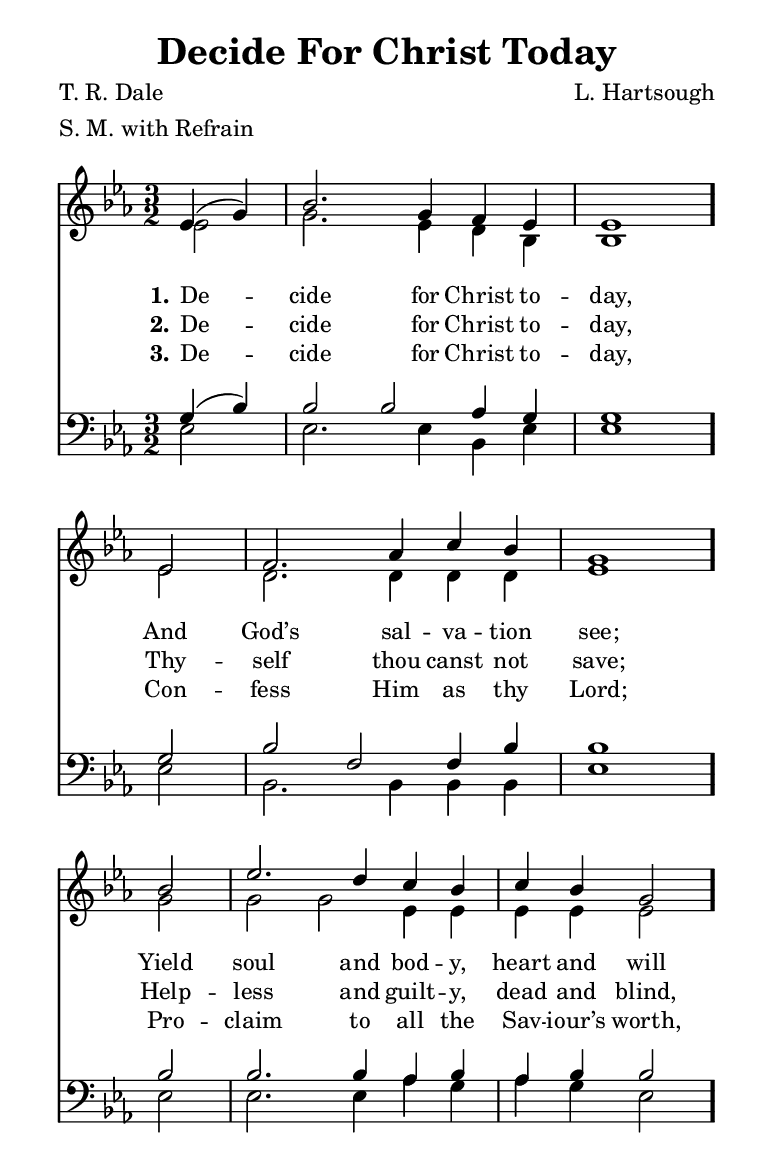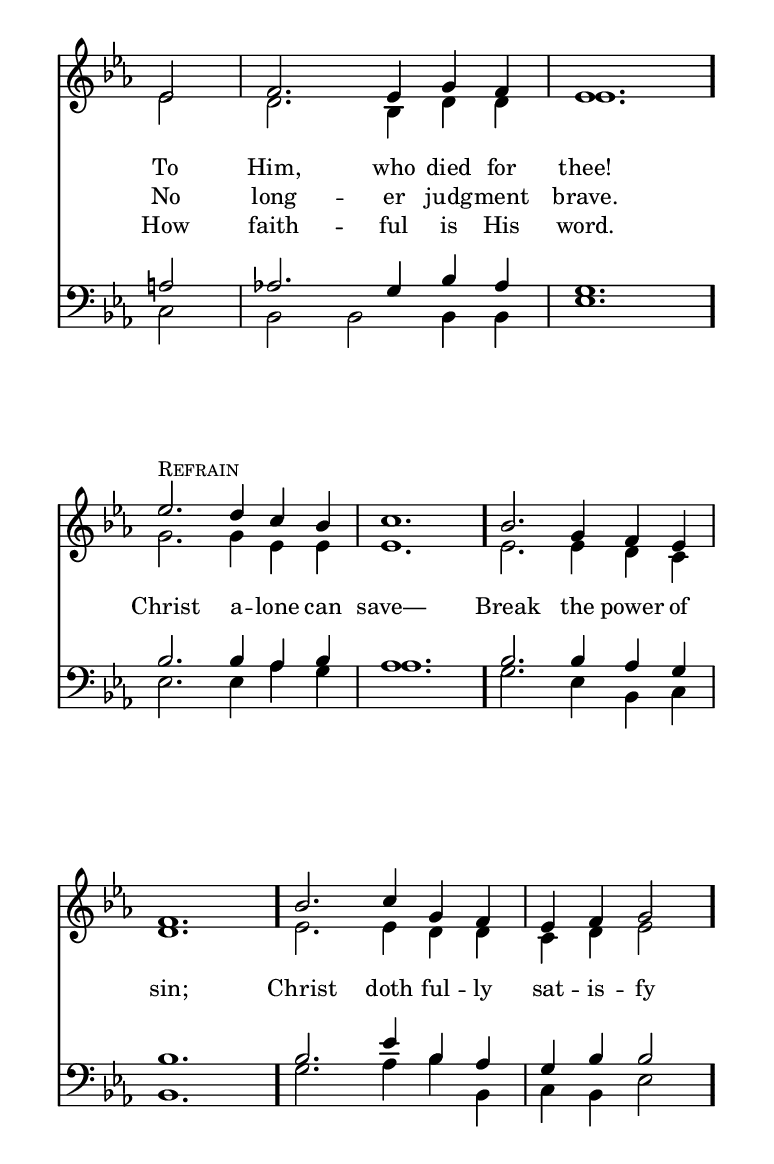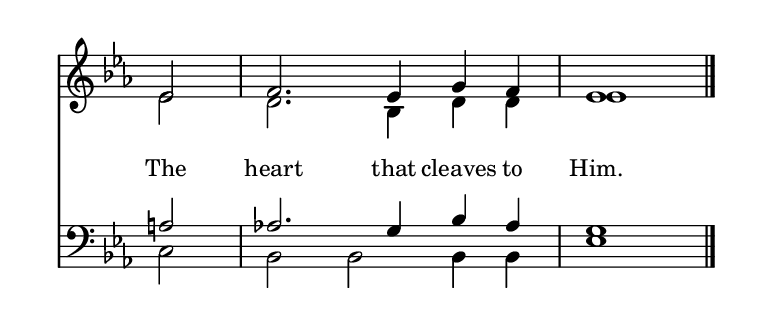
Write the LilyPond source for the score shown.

\include "common/global.ily"
\paper {
  \include "common/paper.ily"
  %ragged-bottom = ##t
  %ragged-last-bottom = ##t
  %systems-per-page = ##f
  %page-count = ##f
}

\header{
  hymnnumber = "79"
  title = "Decide For Christ Today"
  tunename = "Welcome Voice"
  meter = "S. M. with Refrain"
  poet = "T. R. Dale"
  composer = "L. Hartsough"
  %copyright = ""
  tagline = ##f
}

% for fermata in MIDI
ta = { \tempo 4=140 }
tb = { \tempo 4=70  }

patternAA = { c4( c4) | c2. c4 c4 c4 | c1 }
patternAB = { c2      | c2. c4 c4 c4 | c1 }
patternAC = { c4( c4) | c2  c2 c4 c4 | c1 }

patternBA = { \patternAB }
patternBB = { c2 | c2 c2 c4 c4 | c1 }

patternCA = { c2 | c2. c4 c4 c4 | c4 c4 c2 }
patternCB = { c2 | c2  c2 c4 c4 | c4 c4 c2 }

patternDA = { c2 | c2. c4 c4 c4 | c1. }
patternDB = { c2 | c2  c2 c4 c4 | c1. }

patternEA = { c2. c4 c4 c4 | c1. }

patternFA = { c2. c4 c4 c4 | c4 c4 c2 }

patternGA = { c2 | c2. c4 c4 c4 | c1 }
patternGB = { c2 | c2  c2 c4 c4 | c1 }

global = {
  \include "common/overrides.ily"
  \override Staff.TimeSignature.style = #'()
  \time 3/2
  \override Score.MetronomeMark.transparent = ##t % hide all fermata changes too
  \ta
  \key ees \major
  \partial 2
  \autoBeamOff
}

notesSoprano = {
\global
\relative c' {

  \changePitch \patternAA { ees g | bes g f ees | ees }
  \changePitch \patternBA { ees | f aes c bes | g }
  \changePitch \patternCA { bes | ees d c bes | c bes g }
  \changePitch \patternDA { ees | f ees g f | ees }

  << s^\markup { \small \caps "Refrain" }
  \changePitch \patternEA { ees' d c bes | c } >>
  \changePitch \patternEA { bes g f ees | f }
  \changePitch \patternFA { bes c g f | ees f g }
  \changePitch \patternGA { ees | f ees g f | ees }

  \bar "|."

}
}

notesAlto = {
\global
\relative e' {

  \changePitch \patternAB { ees | g ees d bes | bes }
  \changePitch \patternBA { ees | d d d d | ees }
  \changePitch \patternCB { g | g g ees ees | ees ees ees }
  \changePitch \patternDA { ees | d bes d d | ees }

  \changePitch \patternEA { g g ees ees | ees }
  \changePitch \patternEA { ees ees d c | d }
  \changePitch \patternFA { ees ees d d | c d ees }
  \changePitch \patternGA { ees | d bes d d | ees }

}
}

notesTenor = {
\global
\relative a {

  \changePitch \patternAC { g bes | bes bes aes g | g }
  \changePitch \patternBB { g | bes f f bes | bes }
  \changePitch \patternCA { bes | bes bes aes bes | aes bes bes }
  \changePitch \patternDA { a | aes! g bes aes | g }

  \changePitch \patternEA { bes bes aes bes | aes }
  \changePitch \patternEA { bes bes aes g | bes }
  \changePitch \patternFA { bes ees bes aes | g bes bes }
  \changePitch \patternGA { a | aes! g bes aes | g }

}
}

notesBass = {
\global
\relative f {

  \changePitch \patternAB { ees | ees ees bes ees | ees }
  \changePitch \patternBA { ees | bes bes bes bes | ees }
  \changePitch \patternCA { ees | ees ees aes g | aes g ees }
  \changePitch \patternDB { c | bes bes bes bes | ees }

  \changePitch \patternEA { ees ees aes g | aes }
  \changePitch \patternEA { g ees bes c | bes }
  \changePitch \patternFA { g' aes bes bes, | c bes ees }
  \changePitch \patternGB { c | bes bes bes bes | ees }

}
}

Refrain = \lyricmode {

Christ a -- lone can save— \bar "."
Break the power of sin; \bar "."
Christ doth ful -- ly sat -- is -- fy \bar "."
The heart that cleaves to Him. \bar "."

}

wordsA = \lyricmode {
\set stanza = "1."

De -- cide for Christ to -- day, \bar "."
And God’s sal -- va -- tion see; \bar "." \break
Yield soul and bod -- y, heart and will \bar "."
To Him, who died for thee! \bar "." \break

}

wordsB = \lyricmode {
\set stanza = "2."

De -- cide for Christ to -- day,
Thy -- self thou canst not save;
Help -- less and guilt -- y, dead and blind,
No long -- er judg -- ment brave.

\Refrain

}

wordsC = \lyricmode {
\set stanza = "3."

De -- cide for Christ to -- day,
Con -- fess Him as thy Lord;
Pro -- claim to all the Sav -- iour’s worth,
How faith -- ful is His word.

}

\score {
  \context ChoirStaff <<
    \context Staff = upper <<
      \set ChoirStaff.systemStartDelimiter = #'SystemStartBar
      \context Voice  = sopranos { \voiceOne << \notesSoprano >> }
      \context Voice  = altos { \voiceTwo << \notesAlto >> }
      \context Lyrics = one   \lyricsto sopranos \wordsA
      \context Lyrics = two   \lyricsto sopranos \wordsB
      \context Lyrics = three \lyricsto sopranos \wordsC
    >>
    \context Staff = men <<
      \clef bass
      \context Voice  = tenors { \voiceOne << \notesTenor >> }
      \context Voice  = basses { \voiceTwo << \notesBass >> }
    >>
  >>
  \layout {
    \include "common/layout.ily"
  }
  \midi{
    \include "common/midi.ily"
  }
}

\version "2.18.0"  % necessary for upgrading to future LilyPond versions.

% vi:set et ts=2 sw=2 ai nocindent syntax=lilypond:
